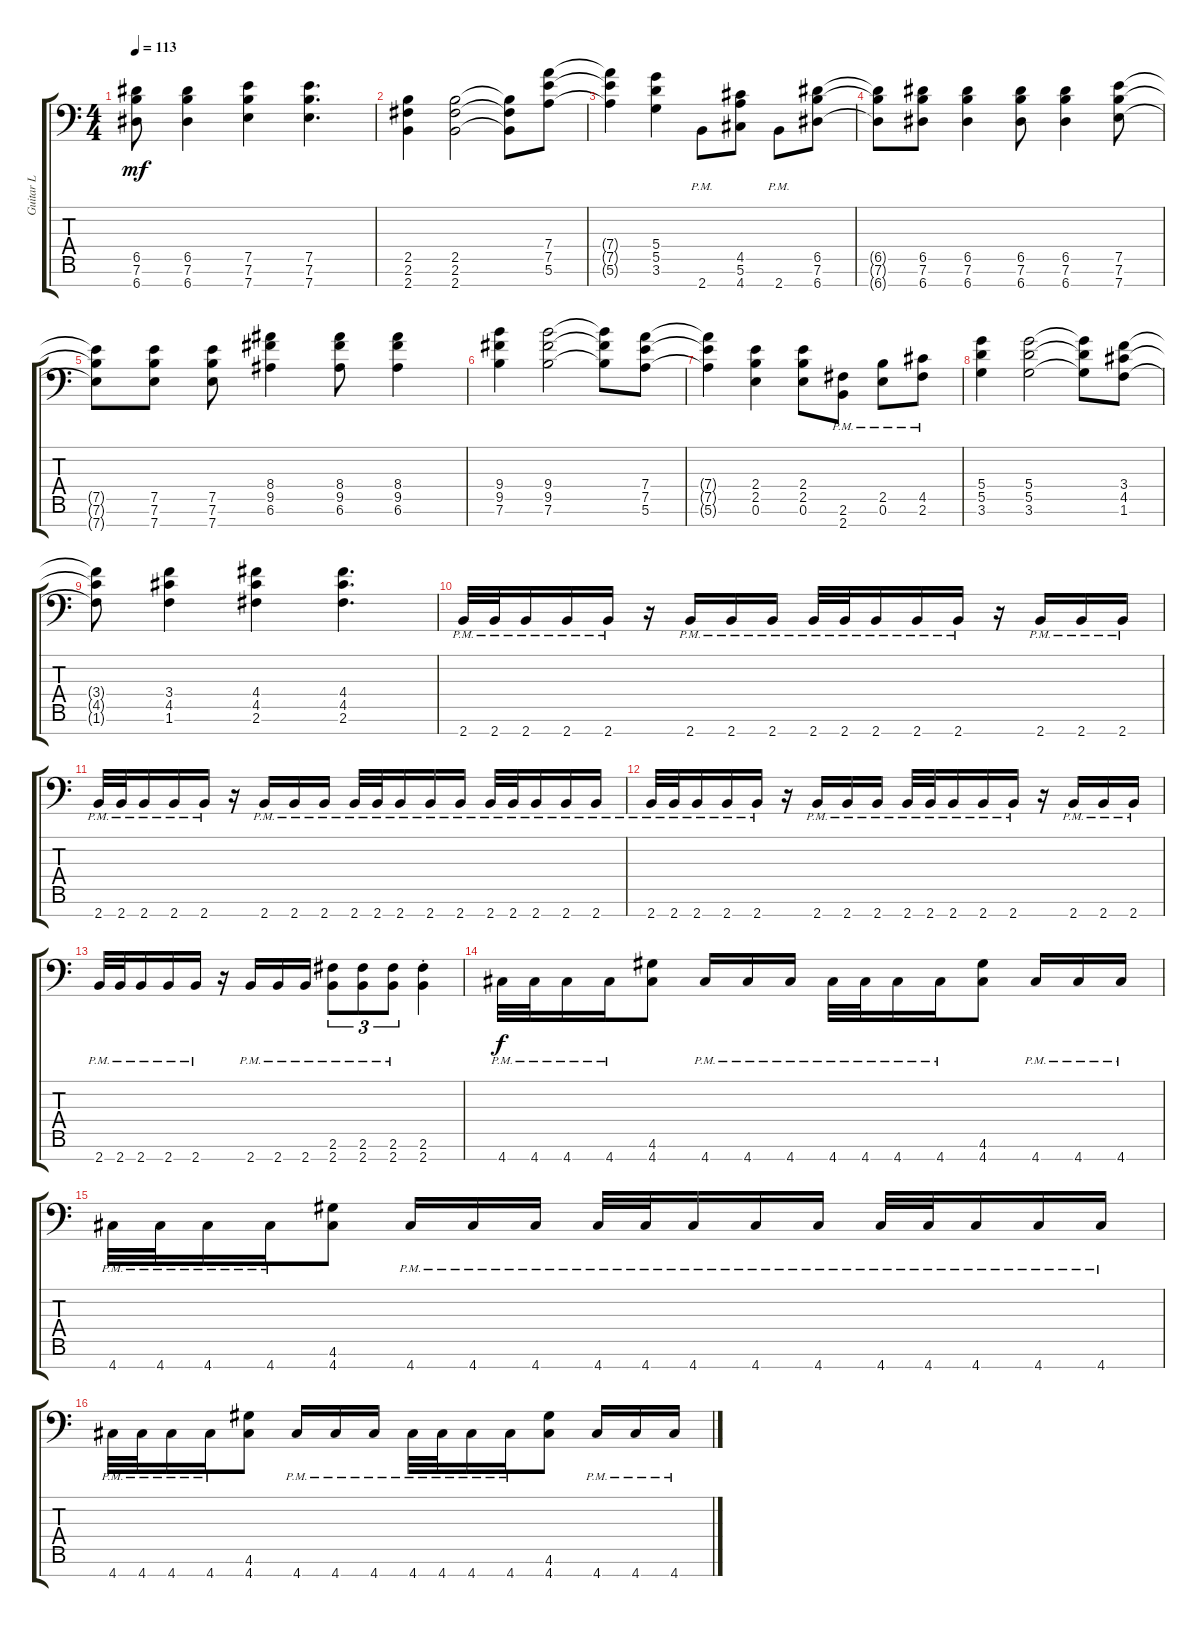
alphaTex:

\track ("Guitar L" "Guitar L") {instrument distortionguitar}
\staff {score tabs}
\tuning (E4 B3 G3 D3 A2 E2 A1) {hide}
\ts (4 4)
\tempo 113
\clef f4
\ks c
(6.5{t} 7.6{t} 6.7{t}).8{dy mf} (6.5 7.6 6.7).4 (7.5 7.6 7.7).4 (7.5 7.6 7.7).4{d} |
(2.5 2.6 2.7).4 (2.5 2.6 2.7).2 (2.5{t} 2.6{t} 2.7{t}).8 (7.4 7.5 5.6).8 |
(7.4{t} 7.5{t} 5.6{t}).4 (5.4 5.5 3.6).4 2.7{pm}.8 (4.5 5.6 4.7).8 2.7{pm}.8 (6.5 7.6 6.7).8 |
(6.5{t} 7.6{t} 6.7{t}).8 (6.5 7.6 6.7).8 (6.5 7.6 6.7).4 (6.5 7.6 6.7).8 (6.5 7.6 6.7).4 (7.5 7.6 7.7).8 |
(7.5{t} 7.6{t} 7.7{t}).8 (7.5 7.6 7.7).8 (7.5 7.6 7.7).8 (8.4 9.5 6.6).4 (8.4 9.5 6.6).8 (8.4 9.5 6.6).4 |
(9.4 9.5 7.6).4 (9.4 9.5 7.6).2 (9.4{t} 9.5{t} 7.6{t}).8 (7.4 7.5 5.6).8 |
(7.4{t} 7.5{t} 5.6{t}).4 (2.4 2.5 0.6).4 (2.4 2.5 0.6).8 (2.6{pm} 2.7{pm}).8 (2.5{pm} 0.6{pm}).8 (4.5{pm} 2.6{pm}).8 |
(5.4 5.5 3.6).4 (5.4 5.5 3.6).2 (5.4{t} 5.5{t} 3.6{t}).8 (3.4 4.5 1.6).8 |
(3.4{t} 4.5{t} 1.6{t}).8 (3.4 4.5 1.6).4 (4.4 4.5 2.6).4 (4.4 4.5 2.6).4{d} |
2.7{pm}.32 2.7{pm}.32 2.7{pm}.16 2.7{pm}.16 2.7{pm}.16 r.16 2.7{pm}.16 2.7{pm}.16 2.7{pm}.16 2.7{pm}.32 2.7{pm}.32 2.7{pm}.16 2.7{pm}.16 2.7{pm}.16 r.16 2.7{pm}.16 2.7{pm}.16 2.7{pm}.16 |
2.7{pm}.32 2.7{pm}.32 2.7{pm}.16 2.7{pm}.16 2.7{pm}.16 r.16 2.7{pm}.16 2.7{pm}.16 2.7{pm}.16 2.7{pm}.32 2.7{pm}.32 2.7{pm}.16 2.7{pm}.16 2.7{pm}.16 2.7{pm}.32 2.7{pm}.32 2.7{pm}.16 2.7{pm}.16 2.7{pm}.16 |
2.7{pm}.32 2.7{pm}.32 2.7{pm}.16 2.7{pm}.16 2.7{pm}.16 r.16 2.7{pm}.16 2.7{pm}.16 2.7{pm}.16 2.7{pm}.32 2.7{pm}.32 2.7{pm}.16 2.7{pm}.16 2.7{pm}.16 r.16 2.7{pm}.16 2.7{pm}.16 2.7{pm}.16 |
2.7{pm}.32 2.7{pm}.32 2.7{pm}.16 2.7{pm}.16 2.7{pm}.16 r.16 2.7{pm}.16 2.7{pm}.16 2.7{pm}.16 (2.6{pm} 2.7{pm}).8{tu (3 2)} (2.6{pm} 2.7{pm}).8{tu (3 2)} (2.6{pm} 2.7{pm}).8{tu (3 2)} (2.6{st} 2.7{st}).4 |
4.7{pm}.32{dy f} 4.7{pm}.32 4.7{pm}.16 4.7{pm}.16 (4.6 4.7).8 4.7{pm}.16 4.7{pm}.16 4.7{pm}.16 4.7{pm}.32 4.7{pm}.32 4.7{pm}.16 4.7{pm}.16 (4.6 4.7).8 4.7{pm}.16 4.7{pm}.16 4.7{pm}.16 |
4.7{pm}.32 4.7{pm}.32 4.7{pm}.16 4.7{pm}.16 (4.6 4.7).8 4.7{pm}.16 4.7{pm}.16 4.7{pm}.16 4.7{pm}.32 4.7{pm}.32 4.7{pm}.16 4.7{pm}.16 4.7{pm}.16 4.7{pm}.32 4.7{pm}.32 4.7{pm}.16 4.7{pm}.16 4.7{pm}.16 |
4.7{pm}.32 4.7{pm}.32 4.7{pm}.16 4.7{pm}.16 (4.6 4.7).8 4.7{pm}.16 4.7{pm}.16 4.7{pm}.16 4.7{pm}.32 4.7{pm}.32 4.7{pm}.16 4.7{pm}.16 (4.6 4.7).8 4.7{pm}.16 4.7{pm}.16 4.7{pm}.16
